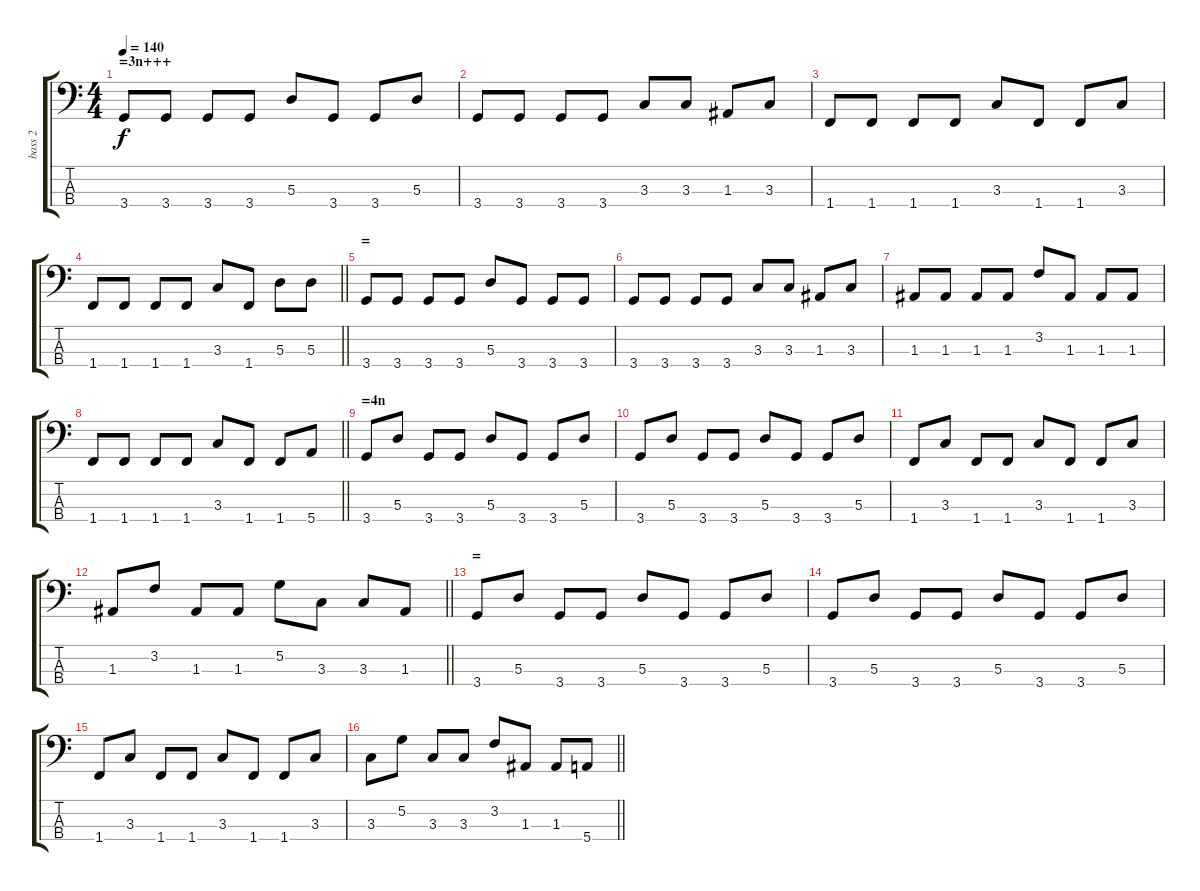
\track ("bass 2" "bass 2") {instrument electricbasspick}
\staff {score tabs}
\tuning (G2 D2 A1 E1) {hide}
\ts (4 4)
\section ("" "=3n+++")
\tempo 140
\clef f4
\ks c
3.4.8{dy f} 3.4.8 3.4.8 3.4.8 5.3.8 3.4.8 3.4.8 5.3.8 |
3.4.8 3.4.8 3.4.8 3.4.8 3.3.8 3.3.8 1.3.8 3.3.8 |
1.4.8 1.4.8 1.4.8 1.4.8 3.3.8 1.4.8 1.4.8 3.3.8 |
\barLineRight lightlight
1.4.8 1.4.8 1.4.8 1.4.8 3.3.8 1.4.8 5.3.8 5.3.8 |
\section ("" "=")
3.4.8 3.4.8 3.4.8 3.4.8 5.3.8 3.4.8 3.4.8 3.4.8 |
3.4.8 3.4.8 3.4.8 3.4.8 3.3.8 3.3.8 1.3.8 3.3.8 |
1.3.8 1.3.8 1.3.8 1.3.8 3.2.8 1.3.8 1.3.8 1.3.8 |
\barLineRight lightlight
1.4.8 1.4.8 1.4.8 1.4.8 3.3.8 1.4.8 1.4.8 5.4.8 |
\section ("" "=4n")
3.4.8 5.3.8 3.4.8 3.4.8 5.3.8 3.4.8 3.4.8 5.3.8 |
3.4.8 5.3.8 3.4.8 3.4.8 5.3.8 3.4.8 3.4.8 5.3.8 |
1.4.8 3.3.8 1.4.8 1.4.8 3.3.8 1.4.8 1.4.8 3.3.8 |
\barLineRight lightlight
1.3.8 3.2.8 1.3.8 1.3.8 5.2.8 3.3.8 3.3.8 1.3.8 |
\section ("" "=")
3.4.8 5.3.8 3.4.8 3.4.8 5.3.8 3.4.8 3.4.8 5.3.8 |
3.4.8 5.3.8 3.4.8 3.4.8 5.3.8 3.4.8 3.4.8 5.3.8 |
1.4.8 3.3.8 1.4.8 1.4.8 3.3.8 1.4.8 1.4.8 3.3.8 |
\barLineRight lightlight
3.3.8 5.2.8 3.3.8 3.3.8 3.2.8 1.3.8 1.3.8 5.4.8
